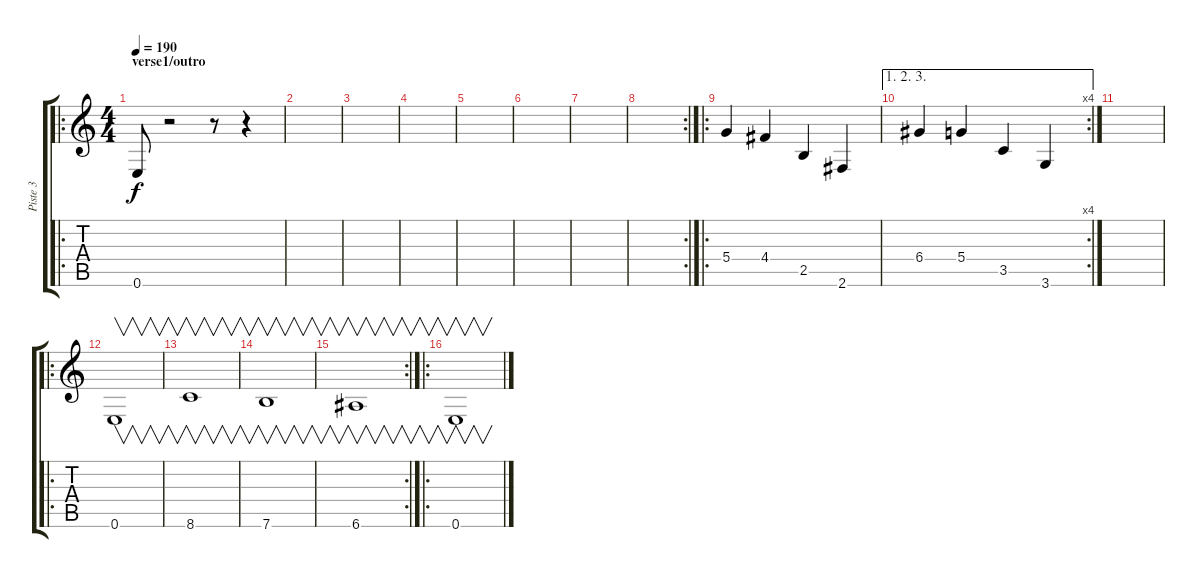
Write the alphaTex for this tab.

\track ("Piste 3" "Piste 3") {instrument distortionguitar}
\staff {score tabs}
\tuning (E4 B3 G3 D3 A2 E2) {hide}
\ro
\ts (4 4)
\section ("" "verse1/outro")
\tempo 190
\clef g2
\ks c
0.6.8{dy f} r.2 r.8 r.4 |
|
|
|
|
|
|
\rc 2
|
\ro
5.4.4 4.4.4 2.5.4 2.6.4 |
\ae (1 2 3)
\rc 4
6.4.4 5.4.4 3.5.4 3.6.4 |
|
\ro
0.6.1{v} |
8.6.1{v} |
7.6.1{v} |
\rc 2
6.6.1{v} |
\ro
0.6.1{v}
